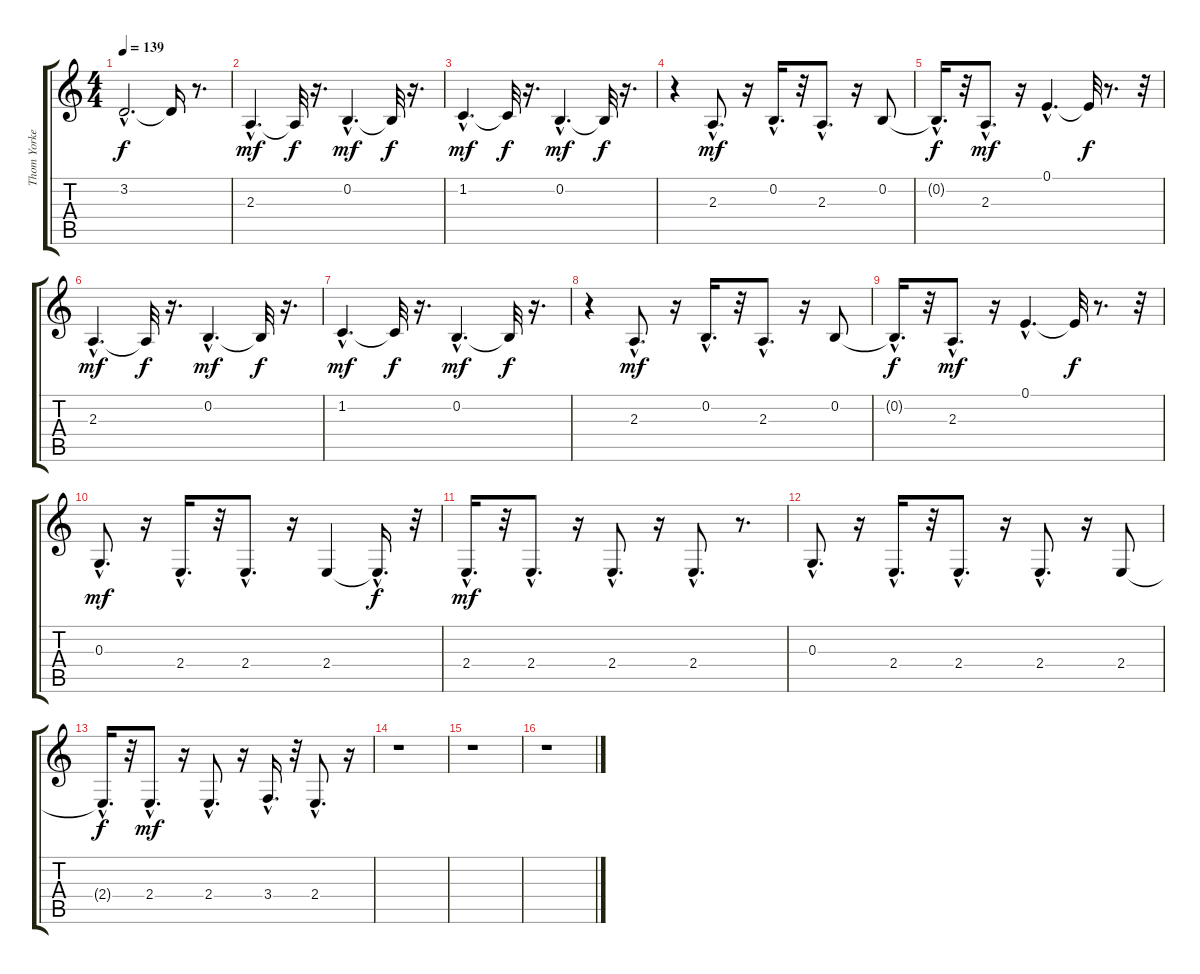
\track ("Thom Yorke - Voice" "Thom Yorke") {instrument englishhorn}
\staff {score tabs}
\tuning (E4 B3 G3 D3 A2 E2) {hide}
\ts (4 4)
\tempo 139
\clef g2
\ks c
3.2{hac t}.2{d dy f} 3.2{t}.16 r.8{d} |
2.3{hac}.4{d dy mf} 2.3{t}.32{dy f} r.16{d} 0.2{hac}.4{d dy mf} 0.2{t}.32{dy f} r.16{d} |
1.2{hac}.4{d dy mf} 1.2{t}.32{dy f} r.16{d} 0.2{hac}.4{d dy mf} 0.2{t}.32{dy f} r.16{d} |
r.4 2.3{hac}.8{d dy mf} r.16 0.2{hac}.16{d} r.32 2.3{hac}.8{d} r.16 0.2.8 |
0.2{hac t}.16{d dy f} r.32 2.3{hac}.8{d dy mf} r.16 0.1{hac}.4{d} 0.1{t}.32{dy f} r.8{d} r.32 |
2.3{hac}.4{d dy mf} 2.3{t}.32{dy f} r.16{d} 0.2{hac}.4{d dy mf} 0.2{t}.32{dy f} r.16{d} |
1.2{hac}.4{d dy mf} 1.2{t}.32{dy f} r.16{d} 0.2{hac}.4{d dy mf} 0.2{t}.32{dy f} r.16{d} |
r.4 2.3{hac}.8{d dy mf} r.16 0.2{hac}.16{d} r.32 2.3{hac}.8{d} r.16 0.2.8 |
0.2{hac t}.16{d dy f} r.32 2.3{hac}.8{d dy mf} r.16 0.1{hac}.4{d} 0.1{t}.32{dy f} r.8{d} r.32 |
0.3{hac}.8{d dy mf} r.16 2.4{hac}.16{d} r.32 2.4{hac}.8{d} r.16 2.4.4 2.4{hac t}.16{d dy f} r.32 |
2.4{hac}.16{d dy mf} r.32 2.4{hac}.8{d} r.16 2.4{hac}.8{d} r.16 2.4{hac}.8{d} r.8{d} |
0.3{hac}.8{d} r.16 2.4{hac}.16{d} r.32 2.4{hac}.8{d} r.16 2.4{hac}.8{d} r.16 2.4.8 |
2.4{hac t}.16{d dy f} r.32 2.4{hac}.8{d dy mf} r.16 2.4{hac}.8{d} r.16 3.4{hac}.16{d} r.32 2.4{hac}.8{d} r.16 |
r.1 |
r.1 |
r.1
